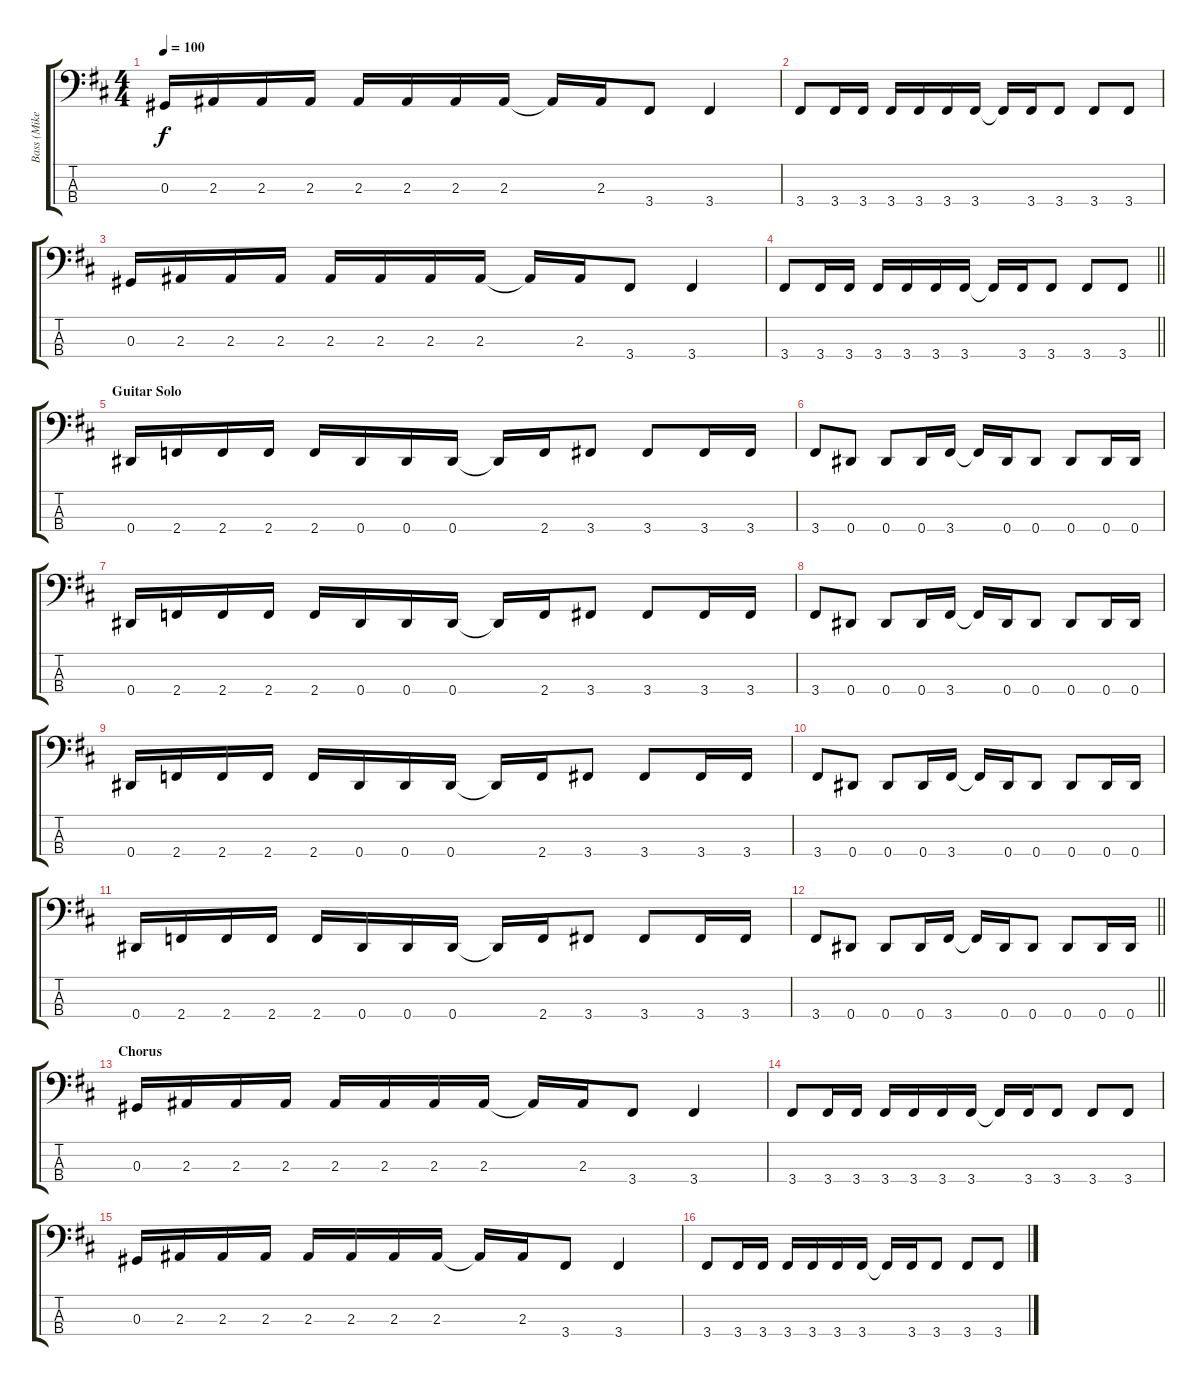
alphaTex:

\track ("Bass (Mike)" "Bass (Mike") {instrument electricbasspick}
\staff {score tabs}
\tuning (Gb2 Db2 Ab1 Eb1) {hide}
\ts (4 4)
\tempo 100
\clef f4
\ks bminor
0.3.16{dy f} 2.3.16 2.3.16 2.3.16 2.3.16 2.3.16 2.3.16 2.3.16 2.3{t}.16 2.3.16 3.4.8 3.4.4 |
3.4.8 3.4.16 3.4.16 3.4.16 3.4.16 3.4.16 3.4.16 3.4{t}.16 3.4.16 3.4.8 3.4.8 3.4.8 |
0.3.16 2.3.16 2.3.16 2.3.16 2.3.16 2.3.16 2.3.16 2.3.16 2.3{t}.16 2.3.16 3.4.8 3.4.4 |
\barLineRight lightlight
3.4.8 3.4.16 3.4.16 3.4.16 3.4.16 3.4.16 3.4.16 3.4{t}.16 3.4.16 3.4.8 3.4.8 3.4.8 |
\section ("" "Guitar Solo")
0.4.16 2.4.16 2.4.16 2.4.16 2.4.16 0.4.16 0.4.16 0.4.16 0.4{t}.16 2.4.16 3.4.8 3.4.8 3.4.16 3.4.16 |
3.4.8 0.4.8 0.4.8 0.4.16 3.4.16 3.4{t}.16 0.4.16 0.4.8 0.4.8 0.4.16 0.4.16 |
0.4.16 2.4.16 2.4.16 2.4.16 2.4.16 0.4.16 0.4.16 0.4.16 0.4{t}.16 2.4.16 3.4.8 3.4.8 3.4.16 3.4.16 |
3.4.8 0.4.8 0.4.8 0.4.16 3.4.16 3.4{t}.16 0.4.16 0.4.8 0.4.8 0.4.16 0.4.16 |
0.4.16 2.4.16 2.4.16 2.4.16 2.4.16 0.4.16 0.4.16 0.4.16 0.4{t}.16 2.4.16 3.4.8 3.4.8 3.4.16 3.4.16 |
3.4.8 0.4.8 0.4.8 0.4.16 3.4.16 3.4{t}.16 0.4.16 0.4.8 0.4.8 0.4.16 0.4.16 |
0.4.16 2.4.16 2.4.16 2.4.16 2.4.16 0.4.16 0.4.16 0.4.16 0.4{t}.16 2.4.16 3.4.8 3.4.8 3.4.16 3.4.16 |
\barLineRight lightlight
3.4.8 0.4.8 0.4.8 0.4.16 3.4.16 3.4{t}.16 0.4.16 0.4.8 0.4.8 0.4.16 0.4.16 |
\section ("" "Chorus")
0.3.16 2.3.16 2.3.16 2.3.16 2.3.16 2.3.16 2.3.16 2.3.16 2.3{t}.16 2.3.16 3.4.8 3.4.4 |
3.4.8 3.4.16 3.4.16 3.4.16 3.4.16 3.4.16 3.4.16 3.4{t}.16 3.4.16 3.4.8 3.4.8 3.4.8 |
0.3.16 2.3.16 2.3.16 2.3.16 2.3.16 2.3.16 2.3.16 2.3.16 2.3{t}.16 2.3.16 3.4.8 3.4.4 |
3.4.8 3.4.16 3.4.16 3.4.16 3.4.16 3.4.16 3.4.16 3.4{t}.16 3.4.16 3.4.8 3.4.8 3.4.8
